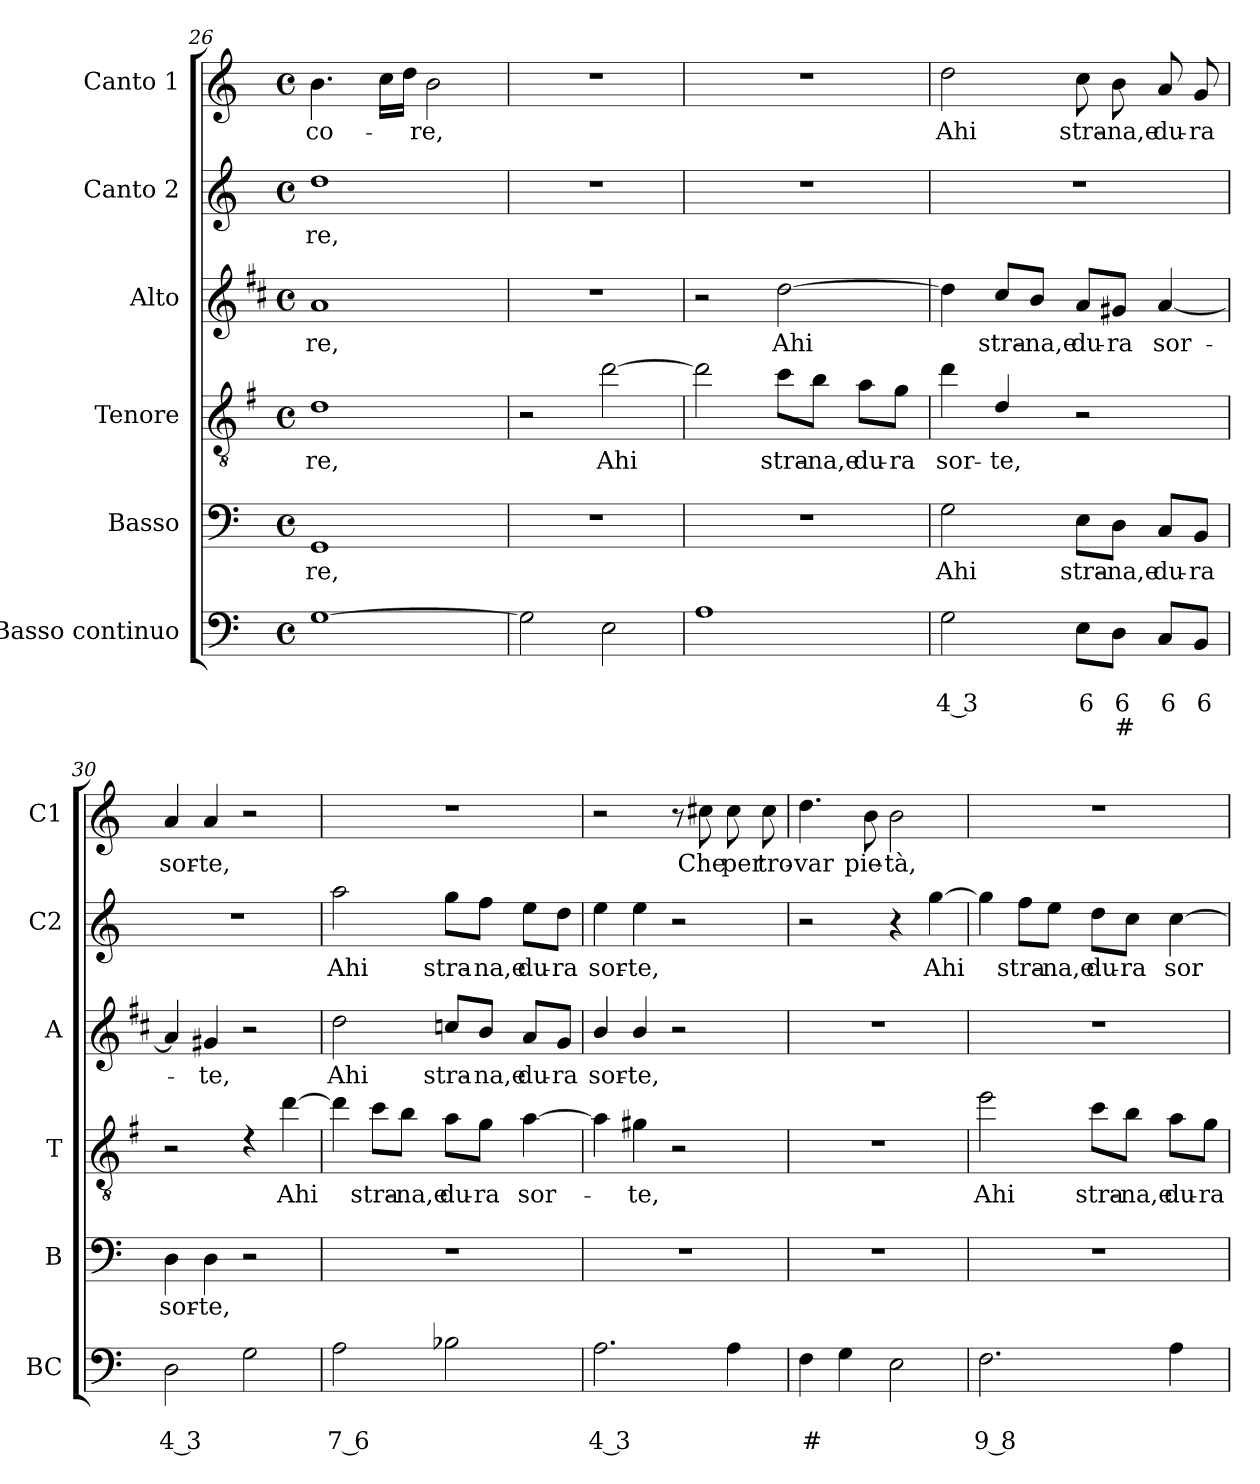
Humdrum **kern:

**kern	**text	**text	**text	**kern	**text	**kern	**text	**kern	**text	**kern	**text	**kern	**text
*part6	*part6	*part6	*part6	*part5	*part5	*part4	*part4	*part3	*part3	*part2	*part2	*part1	*part1
*staff6	*staff6	*staff6	*staff6	*staff5	*staff5	*staff4	*staff4	*staff3	*staff3	*staff2	*staff2	*staff1	*staff1
*I"Basso continuo	*	*	*	*I"Basso	*	*I"Tenore	*	*I"Alto	*	*I"Canto 2	*	*I"Canto 1	*
*I'BC	*	*	*	*I'B	*	*I'T	*	*I'A	*	*I'C2	*	*I'C1	*
*clefF4	*	*	*	*clefF4	*	*clefGv2	*	*clefG2	*	*clefG2	*	*clefG2	*
*	*	*	*	*	*	*ITrd4c7	*	*ITrd1c2	*	*	*	*	*
*k[]	*	*	*	*k[]	*	*k[]	*	*k[]	*	*k[]	*	*k[]	*
*C:	*	*	*	*C:	*	*C:	*	*C:	*	*C:	*	*C:	*
*M4/4	*	*	*	*M4/4	*	*M4/4	*	*M4/4	*	*M4/4	*	*M4/4	*
*met(c)	*	*	*	*met(c)	*	*met(c)	*	*met(c)	*	*met(c)	*	*met(c)	*
=26	=26	=26	=26	=26	=26	=26	=26	=26	=26	=26	=26	=26	=26
!	!	!	!	!	!LO:LY:b	!	!LO:LY:b	!	!LO:LY:b	!	!LO:LY:b	!	!LO:LY:b
[1G	.	.	.	1GG	-re,	1G	-re,	1g	-re,	1dd	-re,	4.b\	co-
.	.	.	.	.	.	.	.	.	.	.	.	16cc\LL	.
.	.	.	.	.	.	.	.	.	.	.	.	16dd\JJ	.
!	!	!	!	!	!	!	!	!	!	!	!	!	!LO:LY:b
.	.	.	.	.	.	.	.	.	.	.	.	2b\	-re,
=27	=27	=27	=27	=27	=27	=27	=27	=27	=27	=27	=27	=27	=27
2G\]	.	.	.	1r	.	2r	.	1r	.	1r	.	1r	.
!	!	!	!	!	!	!	!LO:LY:b	!	!	!	!	!	!
2E\	.	.	.	.	.	[2g\	Ahi	.	.	.	.	.	.
=28	=28	=28	=28	=28	=28	=28	=28	=28	=28	=28	=28	=28	=28
1A	.	.	.	1r	.	2g\]	.	2r	.	1r	.	1r	.
!	!	!	!	!	!	!	!LO:LY:b	!	!LO:LY:b	!	!	!	!
.	.	.	.	.	.	8f\L	stra-	[2cc\	Ahi	.	.	.	.
!	!	!	!	!	!	!	!LO:LY:b	!	!	!	!	!	!
.	.	.	.	.	.	8e\J	-na,e	.	.	.	.	.	.
!	!	!	!	!	!	!	!LO:LY:b	!	!	!	!	!	!
.	.	.	.	.	.	8d\L	du-	.	.	.	.	.	.
!	!	!	!	!	!	!	!LO:LY:b	!	!	!	!	!	!
.	.	.	.	.	.	8c\J	-ra	.	.	.	.	.	.
=29	=29	=29	=29	=29	=29	=29	=29	=29	=29	=29	=29	=29	=29
!	!	!LO:LY:b	!	!	!LO:LY:b	!	!LO:LY:b	!	!	!	!	!	!LO:LY:b
2G\	.	4 3	.	2G\	Ahi	4g\	sor-	4cc\]	.	1r	.	2dd\	Ahi
!	!	!	!	!	!	!	!LO:LY:b	!	!LO:LY:b	!	!	!	!
.	.	.	.	.	.	4G/	-te,	8b/L	stra-	.	.	.	.
!	!	!	!	!	!	!	!	!	!LO:LY:b	!	!	!	!
.	.	.	.	.	.	.	.	8a/J	-na,e	.	.	.	.
!	!	!LO:LY:b	!	!	!LO:LY:b	!	!	!	!LO:LY:b	!	!	!	!LO:LY:b
8E\L	.	6	.	8E\L	stra-	2r	.	8g/L	du-	.	.	8cc\	stra-
!	!	!LO:LY:b	!LO:LY:b	!	!LO:LY:b	!	!	!	!LO:LY:b	!	!	!	!LO:LY:b
8D\J	.	6	#	8D\J	-na,e	.	.	8f#X/J	-ra	.	.	8b\	-na,e
!	!	!LO:LY:b	!	!	!LO:LY:b	!	!	!	!LO:LY:b	!	!	!	!LO:LY:b
8C/L	.	6	.	8C/L	du-	.	.	[4g/	sor-	.	.	8a/	du-
!	!	!LO:LY:b	!	!	!LO:LY:b	!	!	!	!	!	!	!	!LO:LY:b
8BB/J	.	6	.	8BB/J	-ra	.	.	.	.	.	.	8g/	-ra
!!LO:PB:g=z
=30	=30	=30	=30	=30	=30	=30	=30	=30	=30	=30	=30	=30	=30
!	!	!LO:LY:b	!	!	!LO:LY:b	!	!	!	!	!	!	!	!LO:LY:b
2D\	.	4 3	.	4D\	sor-	2r	.	4g/]	.	1r	.	4a/	sor-
!	!	!	!	!	!LO:LY:b	!	!	!	!LO:LY:b	!	!	!	!LO:LY:b
.	.	.	.	4D\	-te,	.	.	4f#X/	-te,	.	.	4a/	-te,
2G\	.	.	.	2r	.	4rc	.	2r	.	.	.	2r	.
!	!	!	!	!	!	!	!LO:LY:b	!	!	!	!	!	!
.	.	.	.	.	.	[4g\	Ahi	.	.	.	.	.	.
=31	=31	=31	=31	=31	=31	=31	=31	=31	=31	=31	=31	=31	=31
!	!	!LO:LY:b	!	!	!	!	!	!	!LO:LY:b	!	!LO:LY:b	!	!
2A\	.	7 6	.	1r	.	4g\]	.	2cc\	Ahi	2aa\	Ahi	1r	.
!	!	!	!	!	!	!	!LO:LY:b	!	!	!	!	!	!
.	.	.	.	.	.	8f\L	stra-	.	.	.	.	.	.
!	!	!	!	!	!	!	!LO:LY:b	!	!	!	!	!	!
.	.	.	.	.	.	8e\J	-na,e	.	.	.	.	.	.
!	!	!	!	!	!	!	!LO:LY:b	!	!LO:LY:b	!	!LO:LY:b	!	!
2B-X\	.	.	.	.	.	8d\L	du-	8b-X/L	stra-	8gg\L	stra-	.	.
!	!	!	!	!	!	!	!LO:LY:b	!	!LO:LY:b	!	!LO:LY:b	!	!
.	.	.	.	.	.	8c\J	-ra	8a/J	-na,e	8ff\J	-na,e	.	.
!	!	!	!	!	!	!	!LO:LY:b	!	!LO:LY:b	!	!LO:LY:b	!	!
.	.	.	.	.	.	[4d\	sor-	8g/L	du-	8ee\L	du-	.	.
!	!	!	!	!	!	!	!	!	!LO:LY:b	!	!LO:LY:b	!	!
.	.	.	.	.	.	.	.	8f/J	-ra	8dd\J	-ra	.	.
=32	=32	=32	=32	=32	=32	=32	=32	=32	=32	=32	=32	=32	=32
!	!	!LO:LY:b	!	!	!	!	!	!	!LO:LY:b	!	!LO:LY:b	!	!
2.A\	.	4 3	.	1r	.	4d\]	.	4a/	sor-	4ee\	sor-	2r	.
!	!	!	!	!	!	!	!LO:LY:b	!	!LO:LY:b	!	!LO:LY:b	!	!
.	.	.	.	.	.	4c#X\	-te,	4a/	-te,	4ee\	-te,	.	.
.	.	.	.	.	.	2r	.	2r	.	2r	.	8r	.
!	!	!	!	!	!	!	!	!	!	!	!	!	!LO:LY:b
.	.	.	.	.	.	.	.	.	.	.	.	8cc#X\	Che
!	!	!	!	!	!	!	!	!	!	!	!	!	!LO:LY:b
4A\	.	.	.	.	.	.	.	.	.	.	.	8cc#\	per
!	!	!	!	!	!	!	!	!	!	!	!	!	!LO:LY:b
.	.	.	.	.	.	.	.	.	.	.	.	8cc#\	tro-
=33	=33	=33	=33	=33	=33	=33	=33	=33	=33	=33	=33	=33	=33
!	!	!LO:LY:b	!	!	!	!	!	!	!	!	!	!	!LO:LY:b
4F\	.	#	.	1r	.	1r	.	1r	.	2r	.	4.dd\	-var
4G\	.	.	.	.	.	.	.	.	.	.	.	.	.
!	!	!	!	!	!	!	!	!	!	!	!	!	!LO:LY:b
.	.	.	.	.	.	.	.	.	.	.	.	8b\	pie-
!	!	!	!	!	!	!	!	!	!	!	!	!	!LO:LY:b
2E\	.	.	.	.	.	.	.	.	.	4r	.	2b\	-tà,
!	!	!	!	!	!	!	!	!	!	!	!LO:LY:b	!	!
.	.	.	.	.	.	.	.	.	.	[4gg\	Ahi	.	.
=34	=34	=34	=34	=34	=34	=34	=34	=34	=34	=34	=34	=34	=34
!	!	!LO:LY:b	!	!	!	!	!LO:LY:b	!	!	!	!	!	!
2.F\	.	9 8	.	1r	.	2a\	Ahi	1r	.	4gg\]	.	1r	.
!	!	!	!	!	!	!	!	!	!	!	!LO:LY:b	!	!
.	.	.	.	.	.	.	.	.	.	8ff\L	stra-	.	.
!	!	!	!	!	!	!	!	!	!	!	!LO:LY:b	!	!
.	.	.	.	.	.	.	.	.	.	8ee\J	-na,e	.	.
!	!	!	!	!	!	!	!LO:LY:b	!	!	!	!LO:LY:b	!	!
.	.	.	.	.	.	8f\L	stra-	.	.	8dd\L	du-	.	.
!	!	!	!	!	!	!	!LO:LY:b	!	!	!	!LO:LY:b	!	!
.	.	.	.	.	.	8e\J	-na,e	.	.	8cc\J	-ra	.	.
!	!	!	!	!	!	!	!LO:LY:b	!	!	!	!LO:LY:b	!	!
4A\	.	.	.	.	.	8d\L	du-	.	.	[4cc\	sor-	.	.
!	!	!	!	!	!	!	!LO:LY:b	!	!	!	!	!	!
.	.	.	.	.	.	8c\J	-ra	.	.	.	.	.	.
=	=	=	=	=	=	=	=	=	=	=	=	=	=
*-	*-	*-	*-	*-	*-	*-	*-	*-	*-	*-	*-	*-	*-
